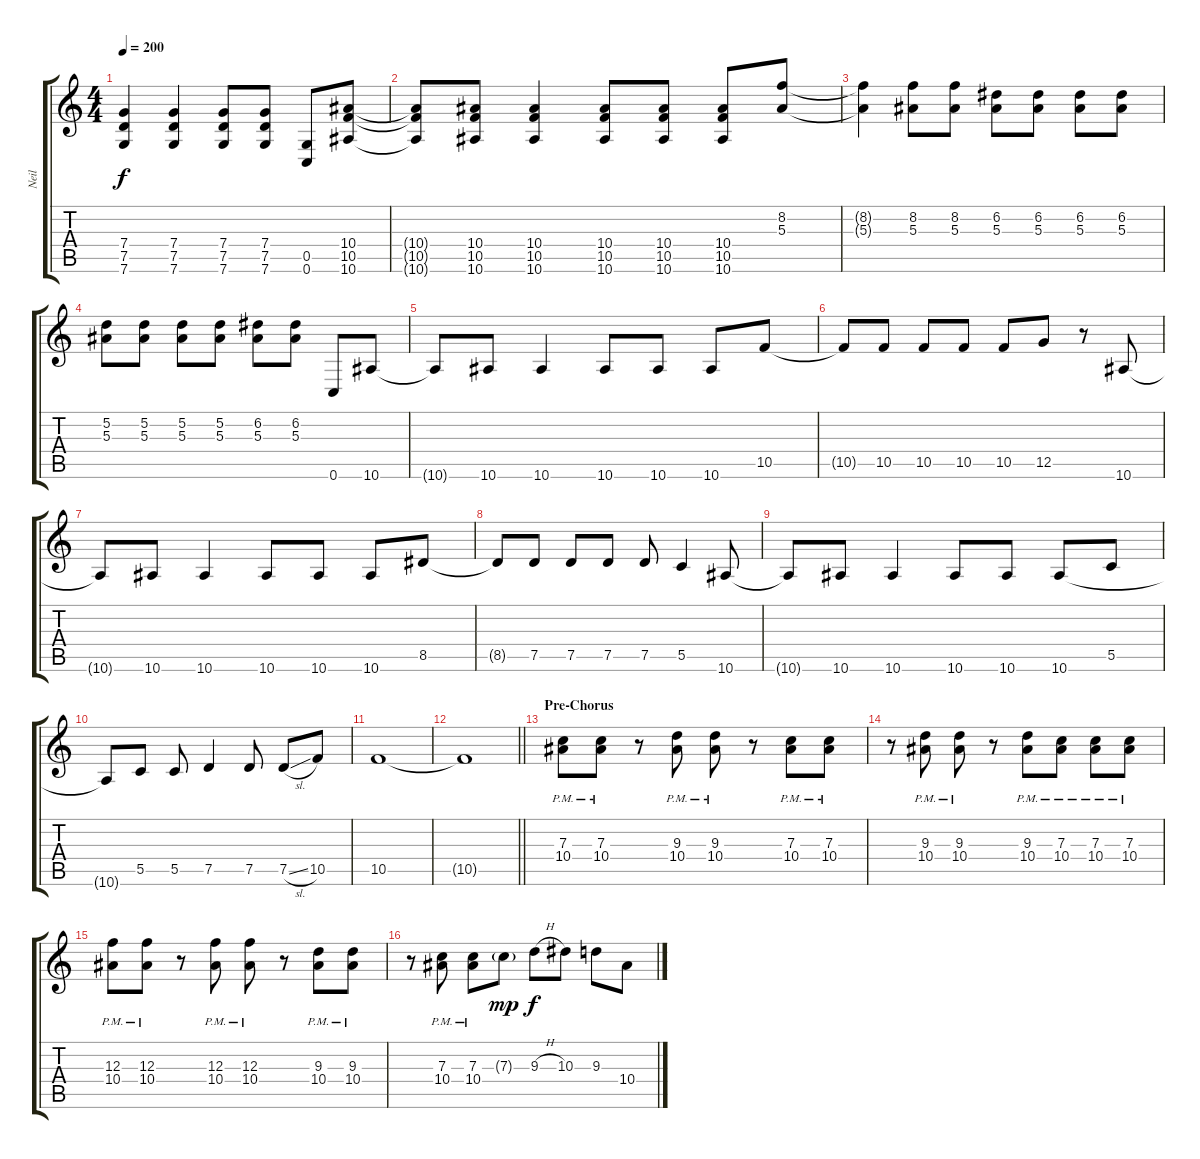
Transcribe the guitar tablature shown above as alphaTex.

\track ("Neil" "Neil") {instrument distortionguitar}
\staff {score tabs}
\tuning (D4 A3 F3 C3 G2 C2) {hide}
\ts (4 4)
\tempo 200
\clef g2
\ks c
(7.4{t} 7.5{t} 7.6{t}).4{dy f} (7.4 7.5 7.6).4 (7.4 7.5 7.6).8 (7.4 7.5 7.6).8 (0.5 0.6).8 (10.4 10.5 10.6).8 |
(10.4{t} 10.5{t} 10.6{t}).8 (10.4 10.5 10.6).8 (10.4 10.5 10.6).4 (10.4 10.5 10.6).8 (10.4 10.5 10.6).8 (10.4 10.5 10.6).8 (8.2 5.3).8 |
(8.2{t} 5.3{t}).4 (8.2 5.3).8 (8.2 5.3).8 (6.2 5.3).8 (6.2 5.3).8 (6.2 5.3).8 (6.2 5.3).8 |
(5.2 5.3).8 (5.2 5.3).8 (5.2 5.3).8 (5.2 5.3).8 (6.2 5.3).8 (6.2 5.3).8 0.6.8 10.6.8 |
10.6{t}.8 10.6.8 10.6.4 10.6.8 10.6.8 10.6.8 10.5.8 |
10.5{t}.8 10.5.8 10.5.8 10.5.8 10.5.8 12.5.8 r.8 10.6.8 |
10.6{t}.8 10.6.8 10.6.4 10.6.8 10.6.8 10.6.8 8.5.8 |
8.5{t}.8 7.5.8 7.5.8 7.5.8 7.5.8 5.5.4 10.6.8 |
10.6{t}.8 10.6.8 10.6.4 10.6.8 10.6.8 10.6.8 5.5.8 |
10.6{t}.8 5.5.8 5.5.8 7.5.4 7.5.8 7.5{sl}.8 10.5.8 |
10.5.1 |
\barLineRight lightlight
10.5{t}.1 |
\section ("" "Pre-Chorus")
(7.3{pm} 10.4{pm}).8 (7.3{pm} 10.4{pm}).8 r.8 (9.3{pm} 10.4{pm}).8 (9.3{pm} 10.4{pm}).8 r.8 (7.3{pm} 10.4{pm}).8 (7.3{pm} 10.4{pm}).8 |
r.8 (9.3{pm} 10.4{pm}).8 (9.3{pm} 10.4{pm}).8 r.8 (9.3{pm} 10.4{pm}).8 (7.3{pm} 10.4{pm}).8 (7.3{pm} 10.4{pm}).8 (7.3{pm} 10.4{pm}).8 |
(12.3{pm} 10.4{pm}).8 (12.3{pm} 10.4{pm}).8 r.8 (12.3{pm} 10.4{pm}).8 (12.3{pm} 10.4{pm}).8 r.8 (9.3{pm} 10.4{pm}).8 (9.3{pm} 10.4{pm}).8 |
r.8 (7.3{pm} 10.4{pm}).8 (7.3{pm} 10.4{pm}).8 7.3{g}.8{dy mp} 9.3{h}.8{dy f} 10.3.8 9.3.8 10.4.8
